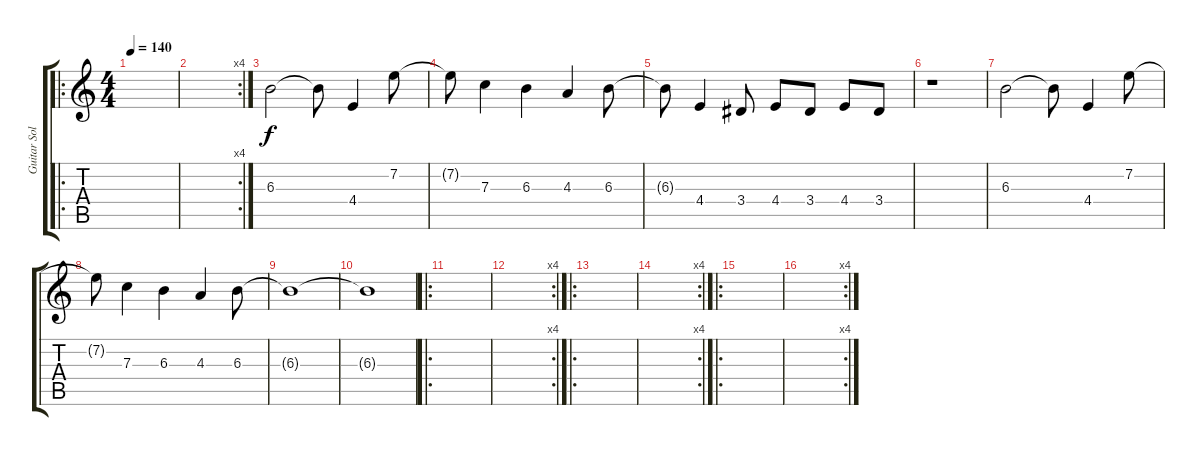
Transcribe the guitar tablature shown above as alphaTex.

\track ("Guitar Solo" "Guitar Sol") {instrument overdrivenguitar}
\staff {score tabs}
\tuning (D4 A3 F3 C3 G2 D2) {hide}
\ro
\ts (4 4)
\tempo 140
\clef g2
\ks c
|
\rc 4
|
6.3.2 6.3{t}.8 4.4.4 7.2.8 |
7.2{t}.8 7.3.4 6.3.4 4.3.4 6.3.8 |
6.3{t}.8 4.4.4 3.4.8 4.4.8 3.4.8 4.4.8 3.4.8 |
r.1 |
6.3.2 6.3{t}.8 4.4.4 7.2.8 |
7.2{t}.8 7.3.4 6.3.4 4.3.4 6.3.8 |
6.3{t}.1 |
6.3{t}.1 |
\ro
|
\rc 4
|
\ro
|
\rc 4
|
\ro
|
\rc 4
